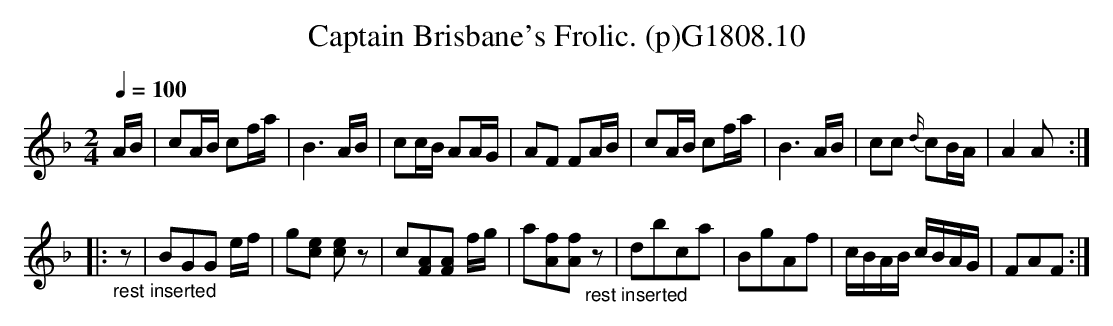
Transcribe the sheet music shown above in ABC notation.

X:1
T:Captain Brisbane's Frolic. (p)G1808.10
M:2/4
L:1/8
Q:1/4=100
K:F
A/B/|cA/B/ cf/a/|B3 A/B/|cc/B/ AA/G/|AF FA/B/|cA/B/ cf/a/|B3 A/B/|cc {d/}cB/A/|A2 A:|
|:"_rest inserted"z|BGG e/f/|g[ec] [ec] z|c[AF][AF] f/g/|a[fA][fA]"_rest inserted"z|dbca|BgAf|c/B/A/B/ c/B/A/G/|FAF:|
